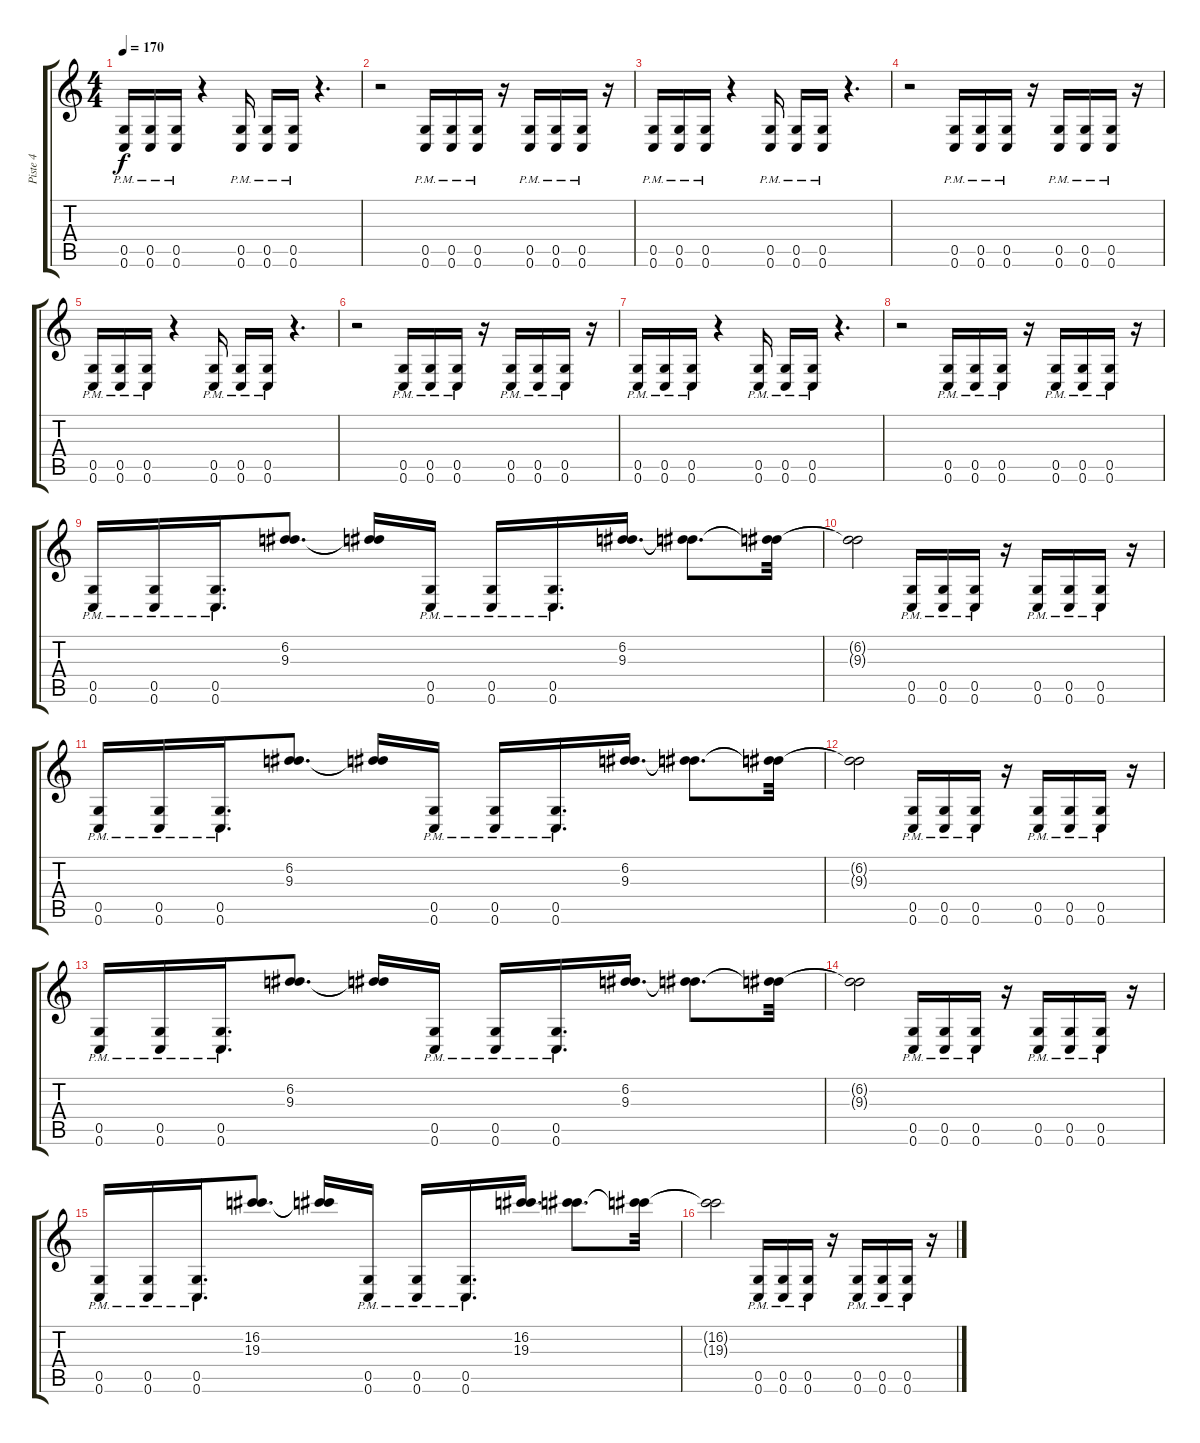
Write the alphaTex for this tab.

\track ("Piste 4" "Piste 4") {instrument distortionguitar}
\staff {score tabs}
\tuning (D4 A3 F3 C3 G2 C2) {hide}
\ts (4 4)
\tempo 170
\clef g2
\ks c
(0.5{pm} 0.6{pm}).16{dy f} (0.5{pm} 0.6{pm}).16 (0.5{pm} 0.6{pm}).16 r.4 (0.5{pm} 0.6{pm}).16 (0.5{pm} 0.6{pm}).16 (0.5{pm} 0.6{pm}).16 r.4{d} |
r.2 (0.5{pm} 0.6{pm}).16 (0.5{pm} 0.6{pm}).16 (0.5{pm} 0.6{pm}).16 r.16 (0.5{pm} 0.6{pm}).16 (0.5{pm} 0.6{pm}).16 (0.5{pm} 0.6{pm}).16 r.16 |
(0.5{pm} 0.6{pm}).16 (0.5{pm} 0.6{pm}).16 (0.5{pm} 0.6{pm}).16 r.4 (0.5{pm} 0.6{pm}).16 (0.5{pm} 0.6{pm}).16 (0.5{pm} 0.6{pm}).16 r.4{d} |
r.2 (0.5{pm} 0.6{pm}).16 (0.5{pm} 0.6{pm}).16 (0.5{pm} 0.6{pm}).16 r.16 (0.5{pm} 0.6{pm}).16 (0.5{pm} 0.6{pm}).16 (0.5{pm} 0.6{pm}).16 r.16 |
(0.5{pm} 0.6{pm}).16 (0.5{pm} 0.6{pm}).16 (0.5{pm} 0.6{pm}).16 r.4 (0.5{pm} 0.6{pm}).16 (0.5{pm} 0.6{pm}).16 (0.5{pm} 0.6{pm}).16 r.4{d} |
r.2 (0.5{pm} 0.6{pm}).16 (0.5{pm} 0.6{pm}).16 (0.5{pm} 0.6{pm}).16 r.16 (0.5{pm} 0.6{pm}).16 (0.5{pm} 0.6{pm}).16 (0.5{pm} 0.6{pm}).16 r.16 |
(0.5{pm} 0.6{pm}).16 (0.5{pm} 0.6{pm}).16 (0.5{pm} 0.6{pm}).16 r.4 (0.5{pm} 0.6{pm}).16 (0.5{pm} 0.6{pm}).16 (0.5{pm} 0.6{pm}).16 r.4{d} |
r.2 (0.5{pm} 0.6{pm}).16 (0.5{pm} 0.6{pm}).16 (0.5{pm} 0.6{pm}).16 r.16 (0.5{pm} 0.6{pm}).16 (0.5{pm} 0.6{pm}).16 (0.5{pm} 0.6{pm}).16 r.16 |
(0.5{pm} 0.6{pm}).16 (0.5{pm} 0.6{pm}).16 (0.5{pm} 0.6{pm}).16{d} (6.2 9.3).8{d} (6.2{t} 9.3{t}).16 (0.5{pm} 0.6{pm}).16 (0.5{pm} 0.6{pm}).16 (0.5{pm} 0.6{pm}).16{d} (6.2 9.3).16{d} (6.2{t} 9.3{t}).8{d} (6.2{t} 9.3{t}).32 |
(6.2{t} 9.3{t}).2 (0.5{pm} 0.6{pm}).16 (0.5{pm} 0.6{pm}).16 (0.5{pm} 0.6{pm}).16 r.16 (0.5{pm} 0.6{pm}).16 (0.5{pm} 0.6{pm}).16 (0.5{pm} 0.6{pm}).16 r.16 |
(0.5{pm} 0.6{pm}).16 (0.5{pm} 0.6{pm}).16 (0.5{pm} 0.6{pm}).16{d} (6.2 9.3).8{d} (6.2{t} 9.3{t}).16 (0.5{pm} 0.6{pm}).16 (0.5{pm} 0.6{pm}).16 (0.5{pm} 0.6{pm}).16{d} (6.2 9.3).16{d} (6.2{t} 9.3{t}).8{d} (6.2{t} 9.3{t}).32 |
(6.2{t} 9.3{t}).2 (0.5{pm} 0.6{pm}).16 (0.5{pm} 0.6{pm}).16 (0.5{pm} 0.6{pm}).16 r.16 (0.5{pm} 0.6{pm}).16 (0.5{pm} 0.6{pm}).16 (0.5{pm} 0.6{pm}).16 r.16 |
(0.5{pm} 0.6{pm}).16 (0.5{pm} 0.6{pm}).16 (0.5{pm} 0.6{pm}).16{d} (6.2 9.3).8{d} (6.2{t} 9.3{t}).16 (0.5{pm} 0.6{pm}).16 (0.5{pm} 0.6{pm}).16 (0.5{pm} 0.6{pm}).16{d} (6.2 9.3).16{d} (6.2{t} 9.3{t}).8{d} (6.2{t} 9.3{t}).32 |
(6.2{t} 9.3{t}).2 (0.5{pm} 0.6{pm}).16 (0.5{pm} 0.6{pm}).16 (0.5{pm} 0.6{pm}).16 r.16 (0.5{pm} 0.6{pm}).16 (0.5{pm} 0.6{pm}).16 (0.5{pm} 0.6{pm}).16 r.16 |
(0.5{pm} 0.6{pm}).16 (0.5{pm} 0.6{pm}).16 (0.5{pm} 0.6{pm}).16{d} (16.2 19.3).8{d} (16.2{t} 19.3{t}).16 (0.5{pm} 0.6{pm}).16 (0.5{pm} 0.6{pm}).16 (0.5{pm} 0.6{pm}).16{d} (16.2 19.3).16{d} (16.2{t} 19.3{t}).8{d} (16.2{t} 19.3{t}).32 |
(16.2{t} 19.3{t}).2 (0.5{pm} 0.6{pm}).16 (0.5{pm} 0.6{pm}).16 (0.5{pm} 0.6{pm}).16 r.16 (0.5{pm} 0.6{pm}).16 (0.5{pm} 0.6{pm}).16 (0.5{pm} 0.6{pm}).16 r.16
